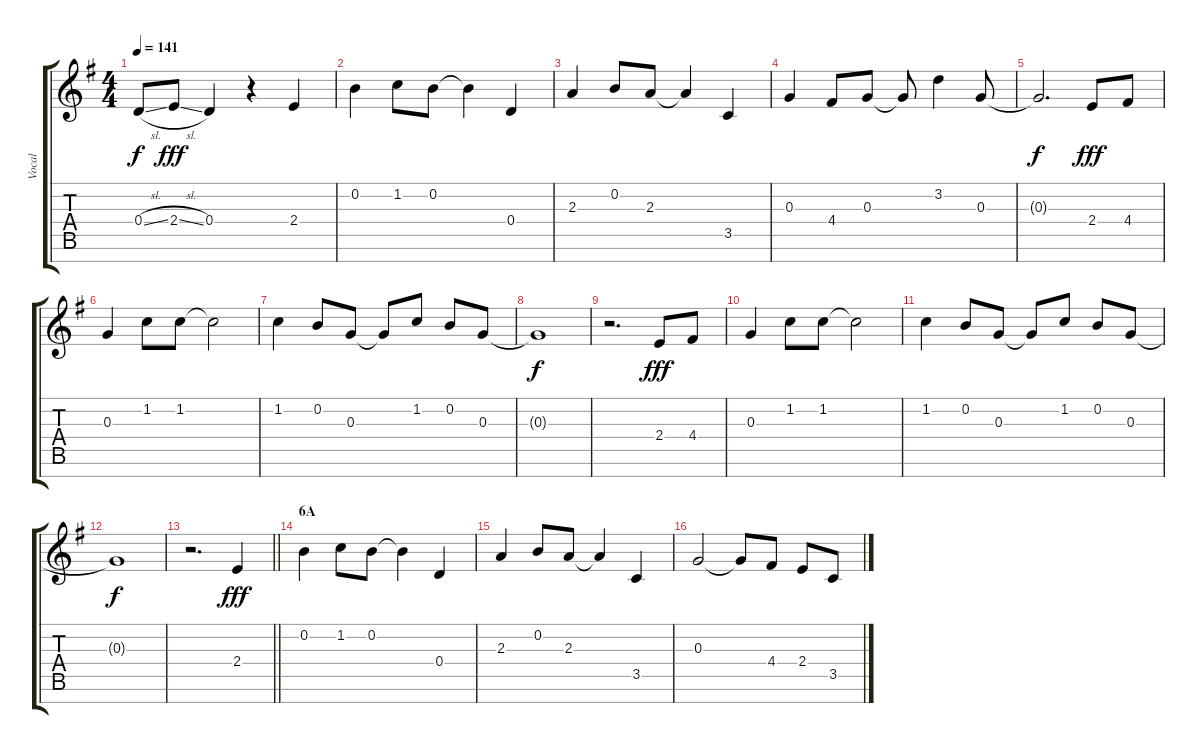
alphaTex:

\track ("Vocal" "Vocal") {instrument voiceoohs}
\staff {score tabs}
\tuning (E5 B4 G4 D4 A3 E3 B2) {hide}
\ts (4 4)
\tempo 141
\clef g2
\ks g
0.4{sl t}.8{dy f} 2.4{sl}.8{dy fff} 0.4.4 r.4 2.4.4 |
0.2.4 1.2.8 0.2.8 0.2{t}.4 0.4.4 |
2.3.4 0.2.8 2.3.8 2.3{t}.4 3.5.4 |
0.3.4 4.4.8 0.3.8 0.3{t}.8 3.2.4 0.3.8 |
0.3{t}.2{d dy f} 2.4.8{dy fff} 4.4.8 |
0.3.4 1.2.8 1.2.8 1.2{t}.2 |
1.2.4 0.2.8 0.3.8 0.3{t}.8 1.2.8 0.2.8 0.3.8 |
0.3{t}.1{dy f} |
r.2{d} 2.4.8{dy fff} 4.4.8 |
0.3.4 1.2.8 1.2.8 1.2{t}.2 |
1.2.4 0.2.8 0.3.8 0.3{t}.8 1.2.8 0.2.8 0.3.8 |
0.3{t}.1{dy f} |
\barLineRight lightlight
r.2{d} 2.4.4{dy fff} |
\section ("" "6A")
0.2.4 1.2.8 0.2.8 0.2{t}.4 0.4.4 |
2.3.4 0.2.8 2.3.8 2.3{t}.4 3.5.4 |
0.3.2 0.3{t}.8 4.4.8 2.4.8 3.5.8
